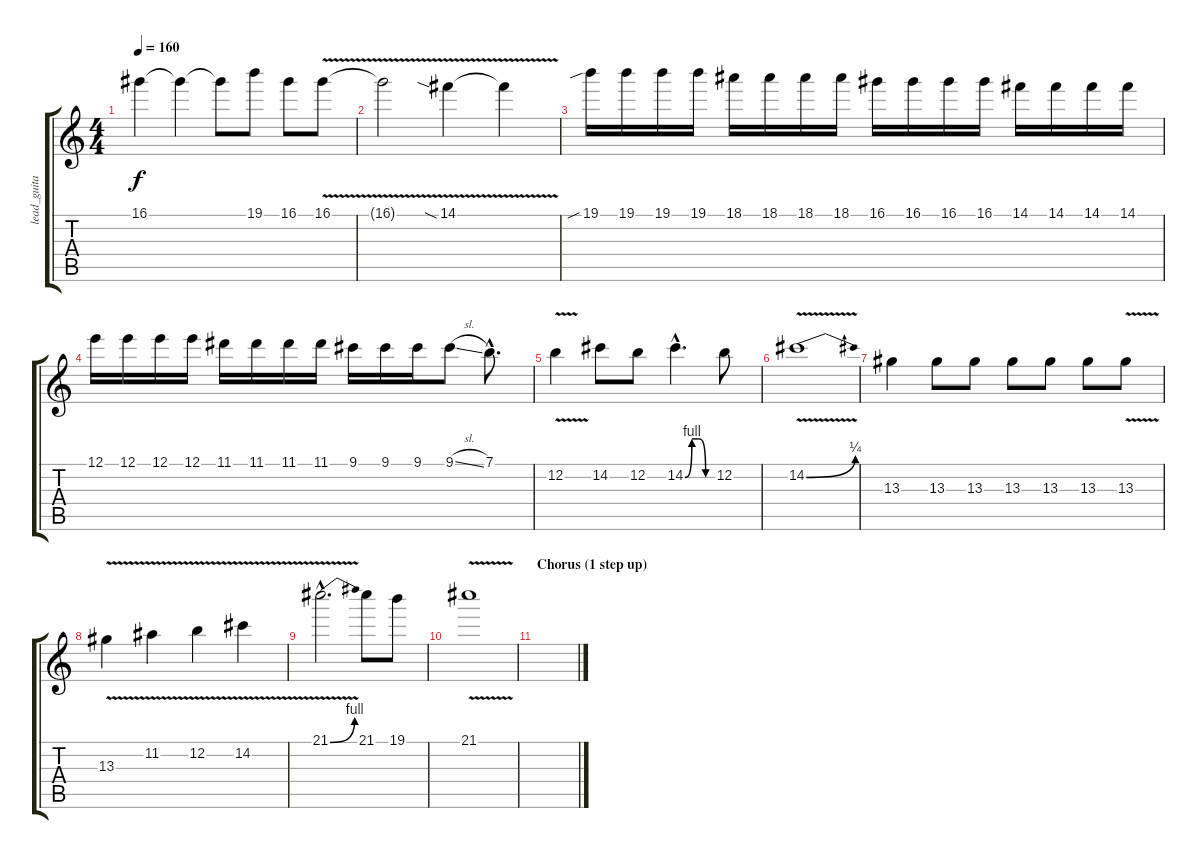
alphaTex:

\track ("lead_guitar" "lead_guita") {instrument distortionguitar}
\staff {score tabs}
\tuning (E4 B3 G3 D3 A2 E2) {hide}
\ts (4 4)
\tempo 160
\clef g2
\ks c
16.1{t}.4{dy f} 16.1{t}.4 16.1{t}.8 19.1.8 16.1.8 16.1{v}.8 |
16.1{t}.2 14.1{v sia}.4 14.1{t}.4 |
19.1{sib}.16 19.1.16 19.1.16 19.1.16 18.1.16 18.1.16 18.1.16 18.1.16 16.1.16 16.1.16 16.1.16 16.1.16 14.1.16 14.1.16 14.1.16 14.1.16 |
12.1.16 12.1.16 12.1.16 12.1.16 11.1.16 11.1.16 11.1.16 11.1.16 9.1.16 9.1.16 9.1.16 9.1{sl}.8 7.1{hac}.8{d} |
12.2{v}.4 14.2.8 12.2.8 14.2{be (custom 0 0 15 4 30 4 45 0 60 0) hac}.4{d} 12.2.8 |
14.2{be (bend 0 0 60 1) v}.1 |
13.3.4 13.3.8 13.3.8 13.3.8 13.3.8 13.3.8 13.3{v}.8 |
13.3{v}.4 11.2{v}.4 12.2{v}.4 14.2{v}.4 |
21.1{be (bend 0 0 60 4) v hac}.2{d} 21.1.8 19.1.8 |
21.1{v}.1 |
\section ("" "Chorus (1 step up)")
